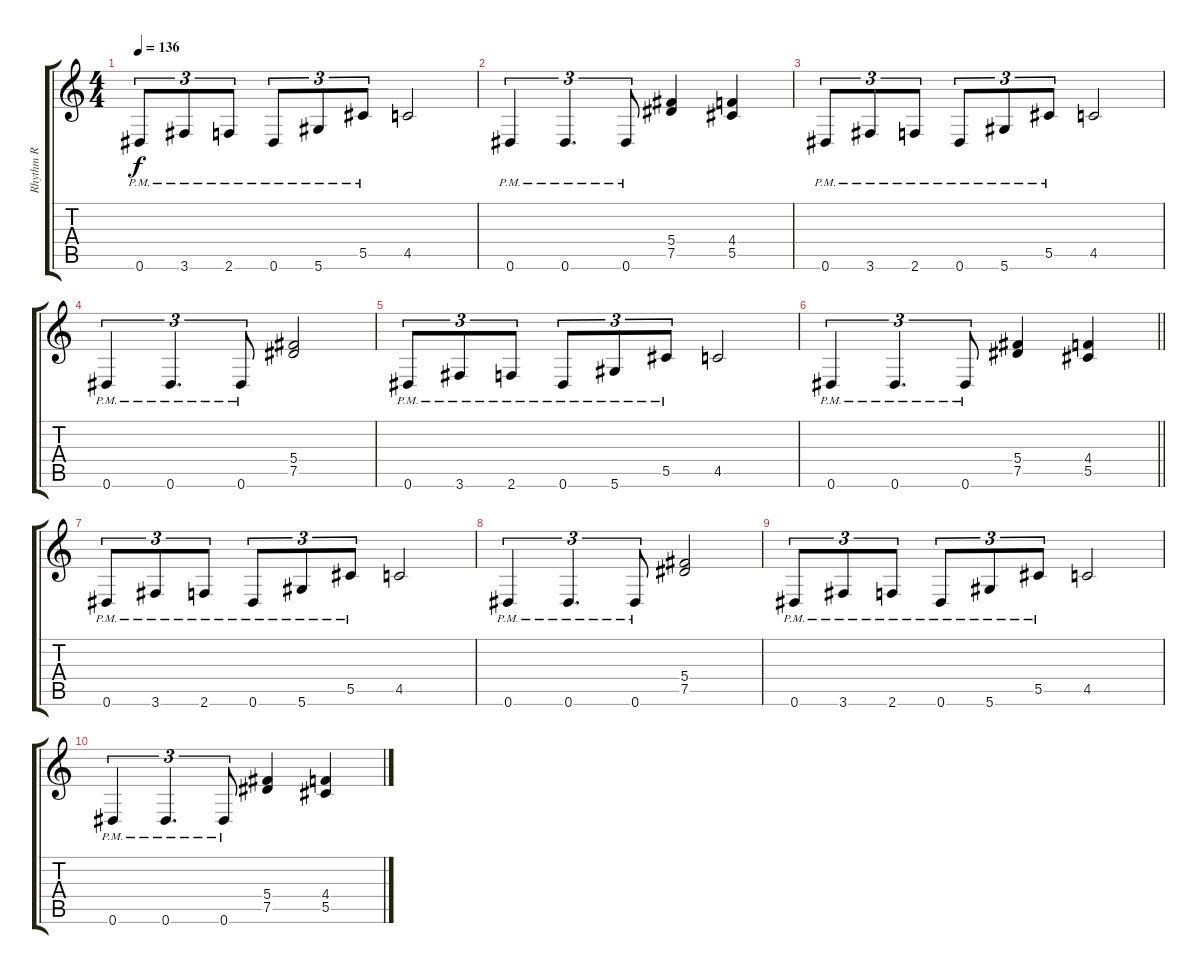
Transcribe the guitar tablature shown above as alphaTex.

\track ("Rhythm R" "Rhythm R") {instrument overdrivenguitar}
\staff {score tabs}
\tuning (Eb4 Bb3 Gb3 Db3 Ab2 Eb2) {hide}
\ts (4 4)
\tempo 136
\clef g2
\ks c
0.6{pm}.8{tu (3 2) dy f} 3.6{pm}.8{tu (3 2)} 2.6{pm}.8{tu (3 2)} 0.6{pm}.8{tu (3 2)} 5.6{pm}.8{tu (3 2)} 5.5{pm}.8{tu (3 2)} 4.5.2 |
0.6{pm}.4{tu (3 2)} 0.6{pm}.4{d tu (3 2)} 0.6{pm}.8{tu (3 2)} (5.4 7.5).4 (4.4 5.5).4 |
0.6{pm}.8{tu (3 2) volume 6} 3.6{pm}.8{tu (3 2)} 2.6{pm}.8{tu (3 2)} 0.6{pm}.8{tu (3 2)} 5.6{pm}.8{tu (3 2)} 5.5{pm}.8{tu (3 2)} 4.5.2 |
0.6{pm}.4{tu (3 2)} 0.6{pm}.4{d tu (3 2)} 0.6{pm}.8{tu (3 2)} (5.4 7.5).2 |
0.6{pm}.8{tu (3 2)} 3.6{pm}.8{tu (3 2)} 2.6{pm}.8{tu (3 2)} 0.6{pm}.8{tu (3 2)} 5.6{pm}.8{tu (3 2)} 5.5{pm}.8{tu (3 2)} 4.5.2 |
\barLineRight lightlight
0.6{pm}.4{tu (3 2)} 0.6{pm}.4{d tu (3 2)} 0.6{pm}.8{tu (3 2)} (5.4 7.5).4 (4.4 5.5).4 |
0.6{pm}.8{tu (3 2) volume 0} 3.6{pm}.8{tu (3 2)} 2.6{pm}.8{tu (3 2)} 0.6{pm}.8{tu (3 2)} 5.6{pm}.8{tu (3 2)} 5.5{pm}.8{tu (3 2)} 4.5.2 |
0.6{pm}.4{tu (3 2)} 0.6{pm}.4{d tu (3 2)} 0.6{pm}.8{tu (3 2)} (5.4 7.5).2 |
0.6{pm}.8{tu (3 2)} 3.6{pm}.8{tu (3 2)} 2.6{pm}.8{tu (3 2)} 0.6{pm}.8{tu (3 2)} 5.6{pm}.8{tu (3 2)} 5.5{pm}.8{tu (3 2)} 4.5.2 |
0.6{pm}.4{tu (3 2)} 0.6{pm}.4{d tu (3 2)} 0.6{pm}.8{tu (3 2)} (5.4 7.5).4 (4.4 5.5).4
